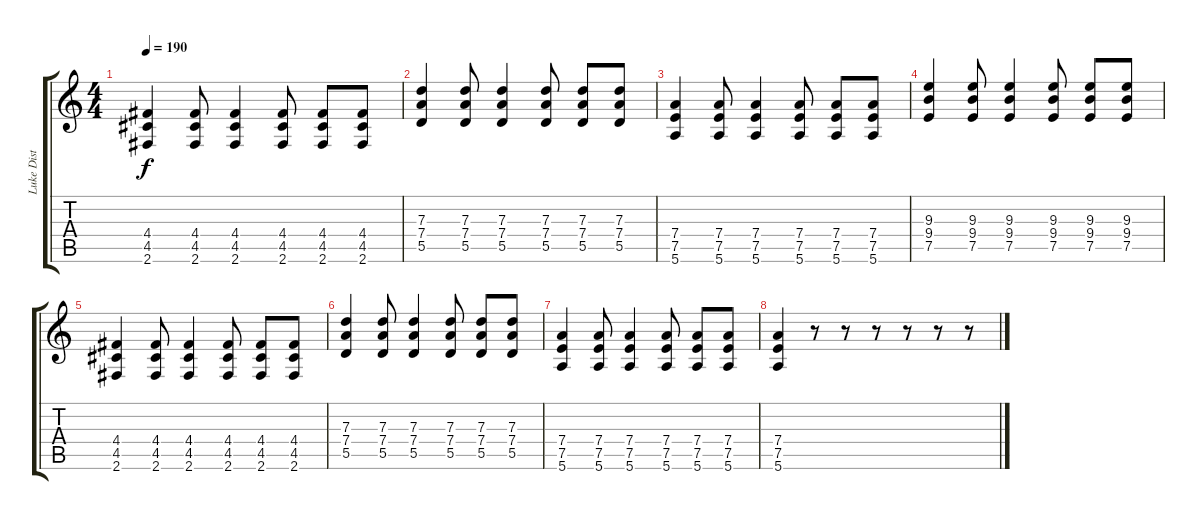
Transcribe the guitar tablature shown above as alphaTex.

\track ("Luke Dist" "Luke Dist") {instrument distortionguitar}
\staff {score tabs}
\tuning (E4 B3 G3 D3 A2 E2) {hide}
\ts (4 4)
\tempo 190
\clef g2
\ks c
(4.4 4.5 2.6).4{dy f} (4.4 4.5 2.6).8 (4.4 4.5 2.6).4 (4.4 4.5 2.6).8 (4.4 4.5 2.6).8 (4.4 4.5 2.6).8 |
(7.3 7.4 5.5).4 (7.3 7.4 5.5).8 (7.3 7.4 5.5).4 (7.3 7.4 5.5).8 (7.3 7.4 5.5).8 (7.3 7.4 5.5).8 |
(7.4 7.5 5.6).4 (7.4 7.5 5.6).8 (7.4 7.5 5.6).4 (7.4 7.5 5.6).8 (7.4 7.5 5.6).8 (7.4 7.5 5.6).8 |
(9.3 9.4 7.5).4 (9.3 9.4 7.5).8 (9.3 9.4 7.5).4 (9.3 9.4 7.5).8 (9.3 9.4 7.5).8 (9.3 9.4 7.5).8 |
(4.4 4.5 2.6).4 (4.4 4.5 2.6).8 (4.4 4.5 2.6).4 (4.4 4.5 2.6).8 (4.4 4.5 2.6).8 (4.4 4.5 2.6).8 |
(7.3 7.4 5.5).4 (7.3 7.4 5.5).8 (7.3 7.4 5.5).4 (7.3 7.4 5.5).8 (7.3 7.4 5.5).8 (7.3 7.4 5.5).8 |
(7.4 7.5 5.6).4 (7.4 7.5 5.6).8 (7.4 7.5 5.6).4 (7.4 7.5 5.6).8 (7.4 7.5 5.6).8 (7.4 7.5 5.6).8 |
(7.4 7.5 5.6).4 r.8 r.8 r.8 r.8 r.8 r.8
